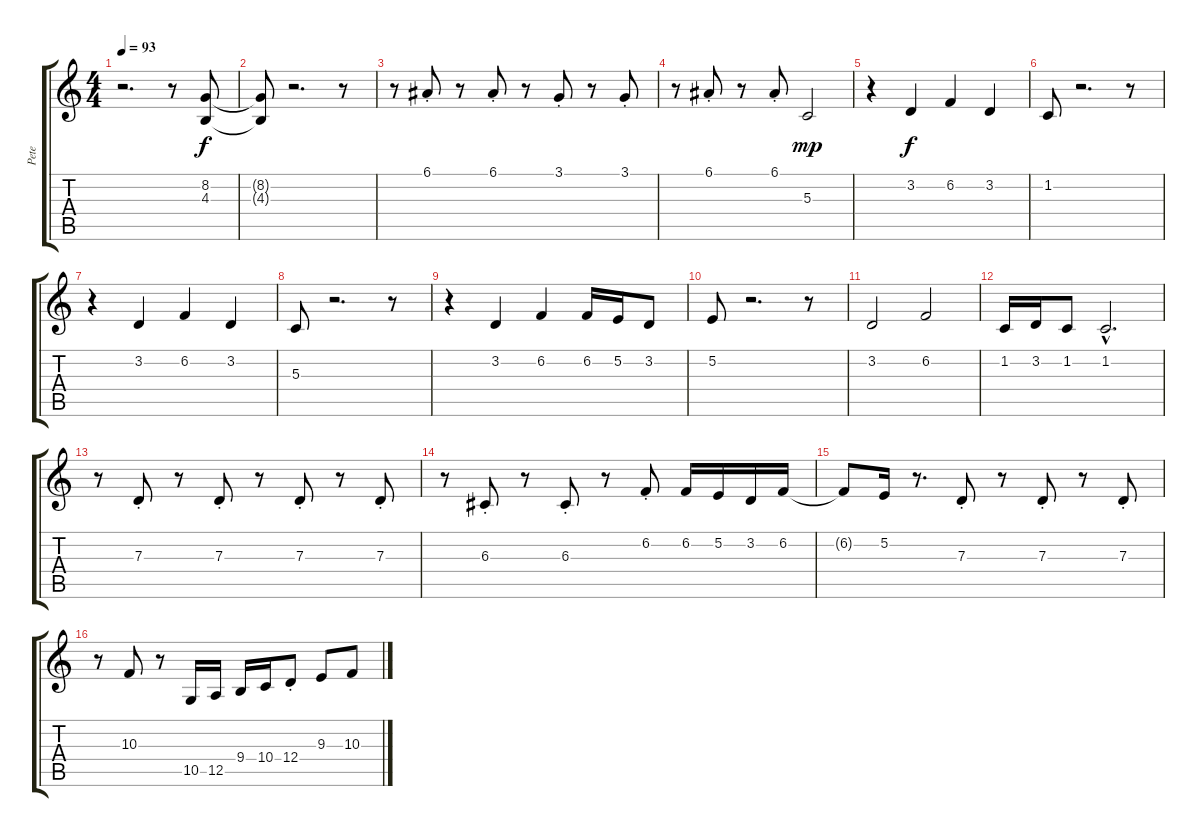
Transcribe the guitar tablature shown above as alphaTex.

\track ("Pete" "Pete") {instrument tenorsax}
\staff {score tabs}
\tuning (E4 B3 G3 D3 A2 E2) {hide}
\ts (4 4)
\tempo 93
\clef g2
\ks c
r.2{d dy f} r.8 (8.2 4.3).8 |
(8.2{t} 4.3{t}).8 r.2{d} r.8 |
r.8 6.1{st}.8 r.8 6.1{st}.8 r.8 3.1{st}.8 r.8 3.1{st}.8 |
r.8 6.1{st}.8 r.8 6.1{st}.8 5.3.2{dy mp} |
r.4 3.2.4{dy f} 6.2.4 3.2.4 |
1.2.8 r.2{d} r.8 |
r.4 3.2.4 6.2.4 3.2.4 |
5.3.8 r.2{d} r.8 |
r.4 3.2.4 6.2.4 6.2.16 5.2.16 3.2.8 |
5.2.8 r.2{d} r.8 |
3.2.2 6.2.2 |
1.2.16 3.2.16 1.2.8 1.2{hac}.2{d} |
r.8 7.3{st}.8 r.8 7.3{st}.8 r.8 7.3{st}.8 r.8 7.3{st}.8 |
r.8 6.3{st}.8 r.8 6.3{st}.8 r.8 6.2{st}.8 6.2.16 5.2.16 3.2.16 6.2.16 |
6.2{t}.8 5.2.16 r.8{d} 7.3{st}.8 r.8 7.3{st}.8 r.8 7.3{st}.8 |
r.8 10.3.8 r.8 10.5.16 12.5.16 9.4.16 10.4.16 12.4{st}.8 9.3.8 10.3.8
